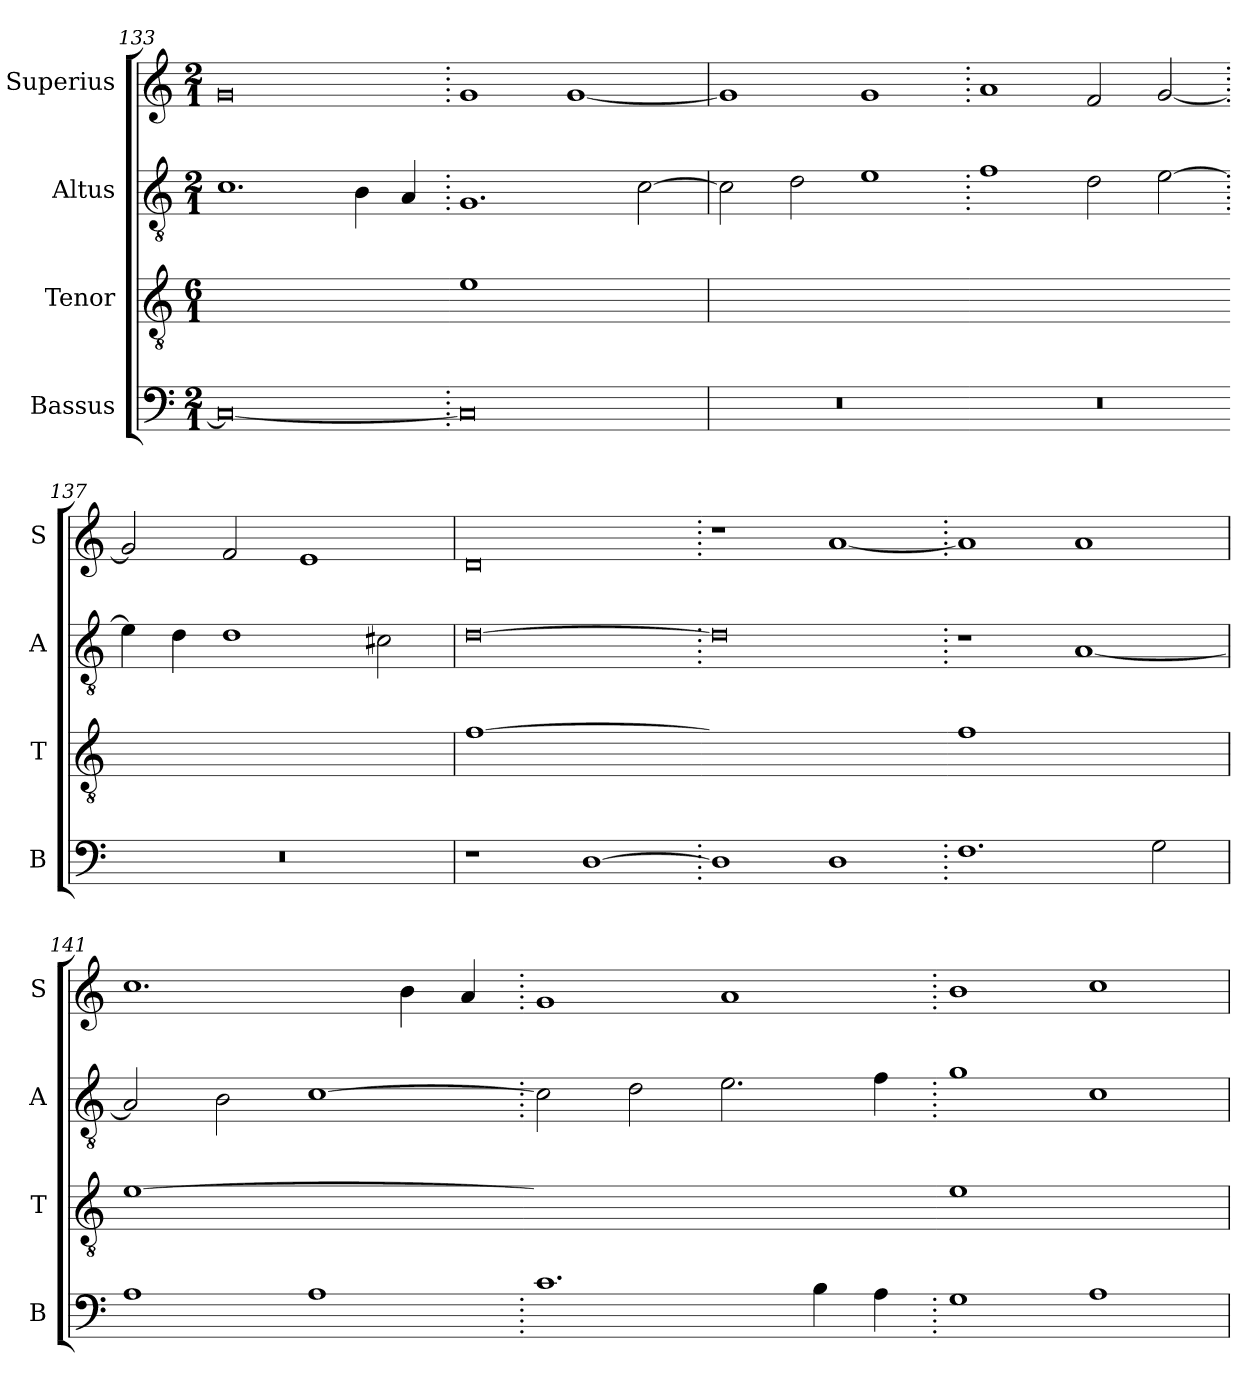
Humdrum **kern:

**kern	**kern	**kern	**kern
*part4	*part3	*part2	*part1
*staff4	*staff3	*staff2	*staff1
*I"Bassus	*I"Tenor	*I"Altus	*I"Superius
*I'B	*I'T	*I'A	*I'S
*clefF4	*clefGv2	*clefGv2	*clefG2
*k[]	*k[]	*k[]	*k[]
*M2/1	*M6/1	*M2/1	*M2/1
=133	=133	=133	=133
!	!LO:N:vis=1	!	!
0C_	0eyy]	1.c	0g
.	.	4B\	.
.	.	4A/	.
=134.	=134-	=134.	=134.
!	!LO:N:vis=1	!	!
0C]	0e	1.G	1g
.	.	.	[1g
.	.	[2c\	.
=135	=135	=135	=135
!	!LO:N:vis=1	!	!
0r	0r	2c\]	1g]
.	.	2d\	.
.	.	1e	1g
=136.	=136-	=136.	=136.
!	!LO:N:vis=1	!	!
0r	0r	1f	1a
.	.	2d\	2f/
.	.	[2e\	[2g/
=137.	=137-	=137.	=137.
!	!LO:N:vis=1	!	!
0r	0r	4e\]	2g/]
.	.	4d\	.
.	.	1d	2f/
.	.	.	1e
.	.	2c#X\	.
=138	=138	=138	=138
!	!LO:N:vis=1	!	!
1r	[0f	[0d	0d
[1D	.	.	.
=139.	=139-	=139.	=139.
!	!LO:N:vis=1	!	!
1D]	0fyy]	0d]	1r
1D	.	.	[1a
=140.	=140-	=140.	=140.
!	!LO:N:vis=1	!	!
1.F	0f	1r	1a]
.	.	[1A	1a
2G\	.	.	.
=141	=141	=141	=141
!	!LO:N:vis=1	!	!
1A	[0e	2A/]	1.cc
.	.	2B\	.
1A	.	[1c	.
.	.	.	4b\
.	.	.	4a/
=142.	=142-	=142.	=142.
!	!LO:N:vis=1	!	!
1.c	0eyy]	2c\]	1g
.	.	2d\	.
.	.	2.e\	1a
4B\	.	.	.
4A\	.	4f\	.
=143.	=143-	=143.	=143.
!	!LO:N:vis=1	!	!
1G	0e	1g	1b
1A	.	1c	1cc
=	=	=	=
*-	*-	*-	*-
